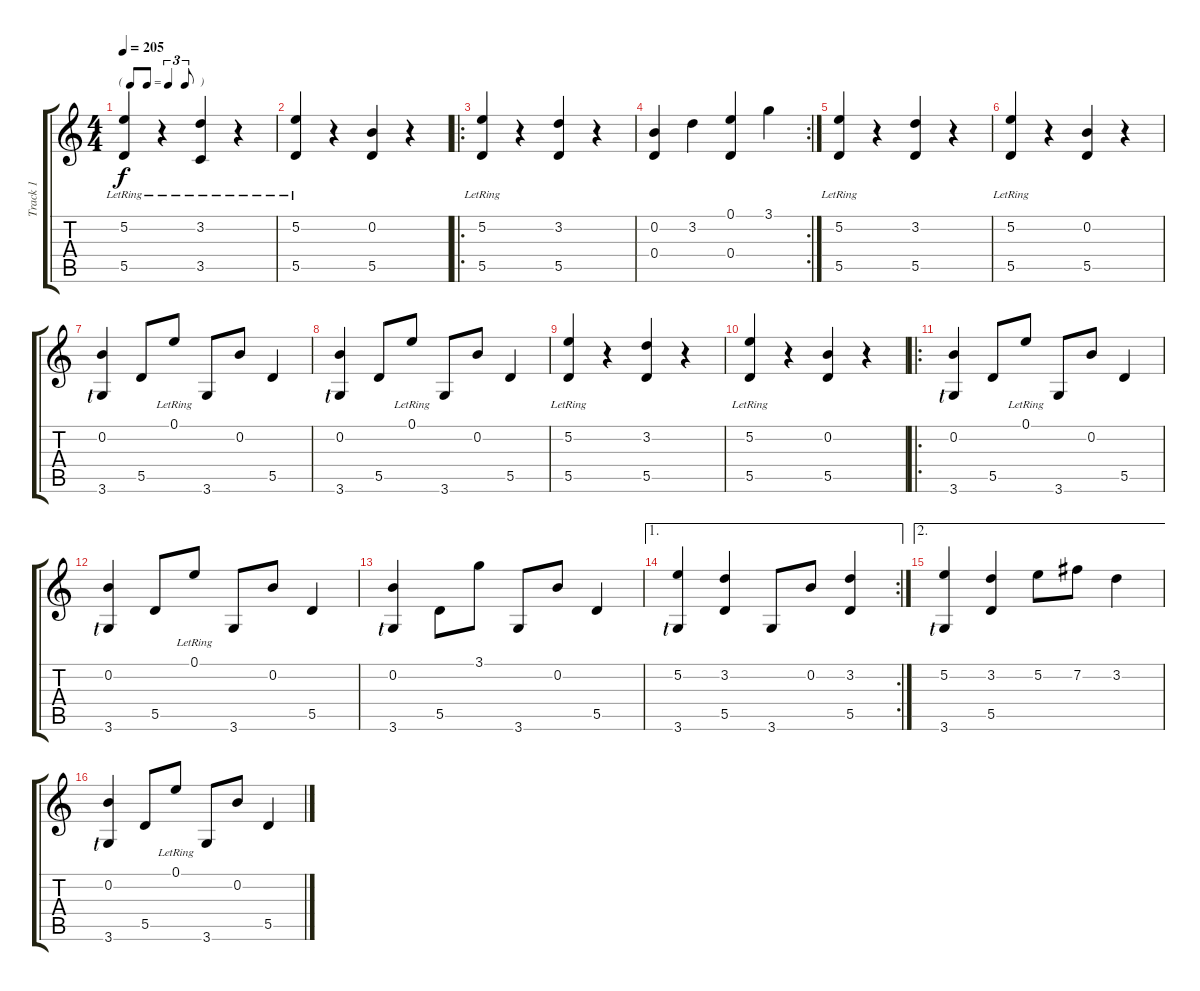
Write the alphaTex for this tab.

\track ("Track 1" "Track 1") {instrument acousticguitarsteel}
\staff {score tabs}
\tuning (E4 B3 G3 D3 A2 E2) {hide}
\ts (4 4)
\tf triplet8th
\tempo 205
\clef g2
\ks c
(5.2{lr} 5.5{lr}).4{dy f instrument acousticguitarsteel} r.4 (3.2{lr} 3.5{lr}).4 r.4 |
(5.2{lr} 5.5).4 r.4 (0.2 5.5).4 r.4 |
\ro
(5.2{lr} 5.5).4 r.4 (3.2 5.5).4 r.4 |
\rc 2
(0.2 0.4).4 3.2.4 (0.1 0.4).4 3.1.4 |
(5.2{lr} 5.5).4 r.4 (3.2 5.5).4 r.4 |
(5.2{lr} 5.5).4 r.4 (0.2 5.5).4 r.4 |
(0.2 3.6{lf 1}).4 5.5.8 0.1{lr}.8 3.6.8 0.2.8 5.5.4 |
(0.2 3.6{lf 1}).4 5.5.8 0.1{lr}.8 3.6.8 0.2.8 5.5.4 |
(5.2{lr} 5.5).4 r.4 (3.2 5.5).4 r.4 |
(5.2{lr} 5.5).4 r.4 (0.2 5.5).4 r.4 |
\ro
(0.2 3.6{lf 1}).4 5.5.8 0.1{lr}.8 3.6.8 0.2.8 5.5.4 |
(0.2 3.6{lf 1}).4 5.5.8 0.1{lr}.8 3.6.8 0.2.8 5.5.4 |
(0.2 3.6{lf 1}).4 5.5.8 3.1.8 3.6.8 0.2.8 5.5.4 |
\ae 1
\rc 2
(5.2 3.6{lf 1}).4 (3.2 5.5).4 3.6.8 0.2.8 (3.2 5.5).4 |
\ae 2
(5.2 3.6{lf 1}).4 (3.2 5.5).4 5.2.8 7.2.8 3.2.4 |
(0.2 3.6{lf 1}).4 5.5.8 0.1{lr}.8 3.6.8 0.2.8 5.5.4
